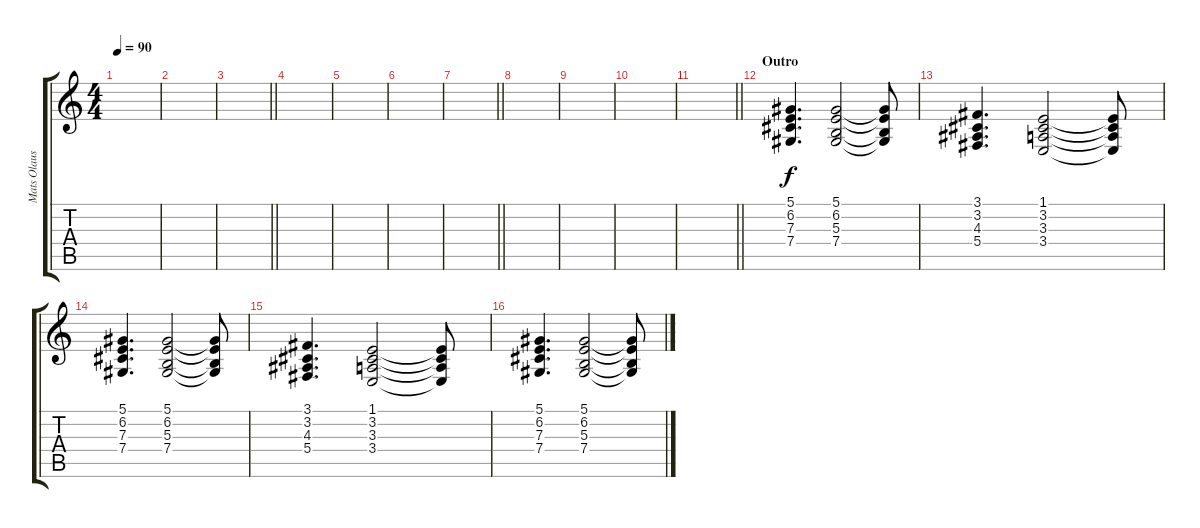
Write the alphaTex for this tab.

\track ("Mats Olausson" "Mats Olaus") {instrument synthstrings1}
\staff {score tabs}
\tuning (Eb4 Bb3 Gb3 Db3 Ab2 Eb2) {hide}
\ts (4 4)
\tempo 90
\clef g2
\ks c
|
|
\barLineRight lightlight
|
|
|
|
\barLineRight lightlight
|
|
|
|
\barLineRight lightlight
|
\section ("" "Outro")
(5.1 6.2 7.3 7.4).4{d} (5.1 6.2 5.3 7.4).2 (5.1{t} 6.2{t} 5.3{t} 7.4{t}).8 |
(3.1 3.2 4.3 5.4).4{d} (1.1 3.2 3.3 3.4).2 (1.1{t} 3.2{t} 3.3{t} 3.4{t}).8 |
(5.1 6.2 7.3 7.4).4{d} (5.1 6.2 5.3 7.4).2 (5.1{t} 6.2{t} 5.3{t} 7.4{t}).8 |
(3.1 3.2 4.3 5.4).4{d} (1.1 3.2 3.3 3.4).2 (1.1{t} 3.2{t} 3.3{t} 3.4{t}).8 |
(5.1 6.2 7.3 7.4).4{d} (5.1 6.2 5.3 7.4).2 (5.1{t} 6.2{t} 5.3{t} 7.4{t}).8
